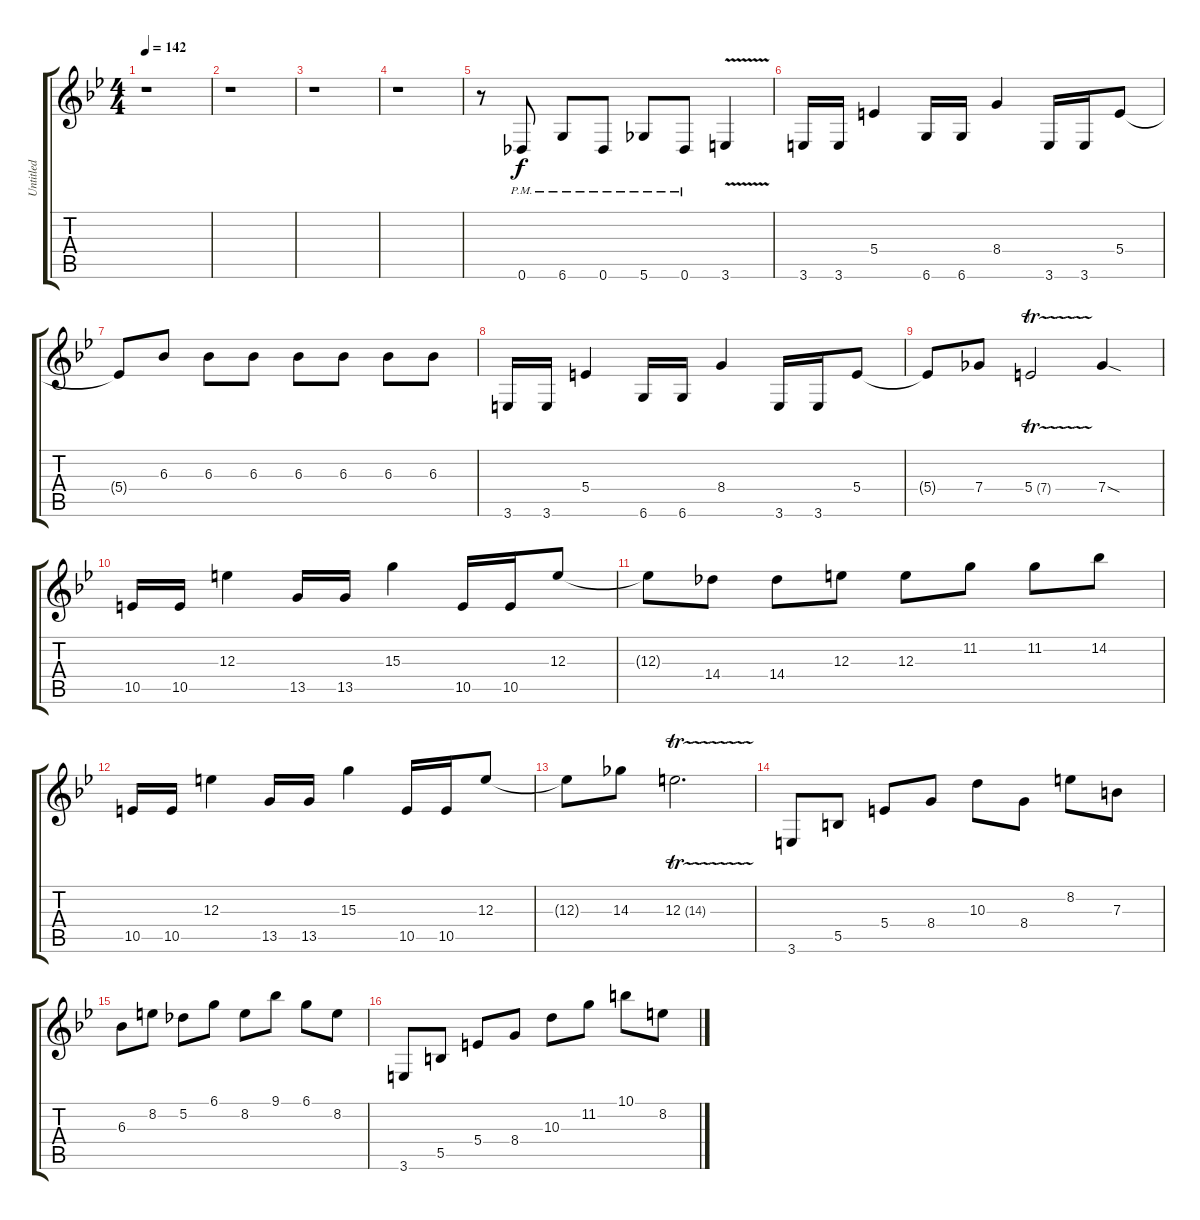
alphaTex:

\track ("Untitled" "Untitled") {instrument distortionguitar}
\staff {score tabs}
\tuning (Db4 Ab3 E3 B2 Gb2 Db2) {hide}
\ts (4 4)
\tempo 142
\clef g2
\ks bb
r.1{dy f} |
r.1 |
r.1 |
r.1 |
r.8 0.6{pm}.8 6.6{pm}.8 0.6{pm}.8 5.6{pm}.8 0.6{pm}.8 3.6{v}.4 |
3.6.16 3.6.16 5.4.4 6.6.16 6.6.16 8.4.4 3.6.16 3.6.16 5.4.8 |
5.4{t}.8 6.3.8 6.3.8 6.3.8 6.3.8 6.3.8 6.3.8 6.3.8 |
3.6.16 3.6.16 5.4.4 6.6.16 6.6.16 8.4.4 3.6.16 3.6.16 5.4.8 |
5.4{t}.8 7.4.8 5.4{tr (7 32)}.2 7.4{sod}.4 |
10.5.16 10.5.16 12.3.4 13.5.16 13.5.16 15.3.4 10.5.16 10.5.16 12.3.8 |
12.3{t}.8 14.4.8 14.4.8 12.3.8 12.3.8 11.2.8 11.2.8 14.2.8 |
10.5.16 10.5.16 12.3.4 13.5.16 13.5.16 15.3.4 10.5.16 10.5.16 12.3.8 |
12.3{t}.8 14.3.8 12.3{tr (14 32)}.2{d} |
3.6.8 5.5.8 5.4.8 8.4.8 10.3.8 8.4.8 8.2.8 7.3.8 |
6.3.8 8.2.8 5.2.8 6.1.8 8.2.8 9.1.8 6.1.8 8.2.8 |
3.6.8 5.5.8 5.4.8 8.4.8 10.3.8 11.2.8 10.1.8 8.2.8
